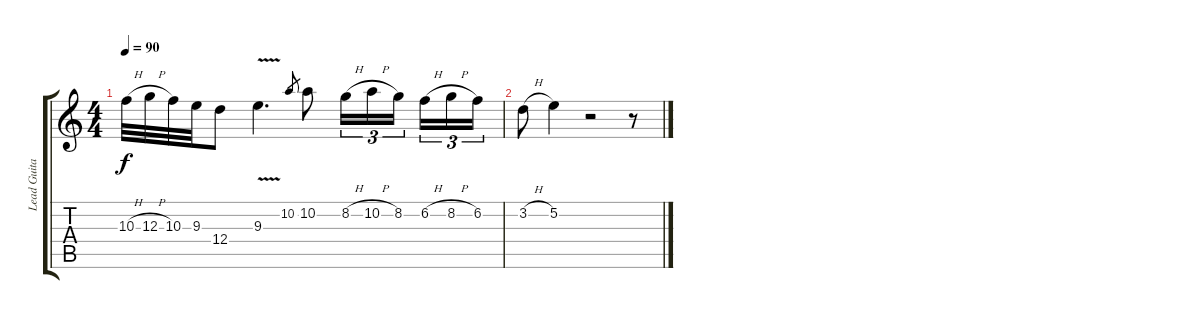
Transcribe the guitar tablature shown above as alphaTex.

\track ("Lead Guitar" "Lead Guita") {instrument overdrivenguitar}
\staff {score tabs}
\tuning (E4 B3 G3 D3 A2 E2) {hide}
\ts (4 4)
\tempo 90
\clef g2
\ks c
10.3{h}.32{dy f} 12.3{h}.32 10.3.32 9.3.32 12.4.8 9.3{v}.4{d} 10.2.8{gr} 10.2.8 8.2{h}.16{tu (3 2)} 10.2{h}.16{tu (3 2)} 8.2.16{tu (3 2) beam splitsecondary} 6.2{h}.16{tu (3 2)} 8.2{h}.16{tu (3 2)} 6.2.16{tu (3 2)} |
3.2{h}.8 5.2.4 r.2 r.8
